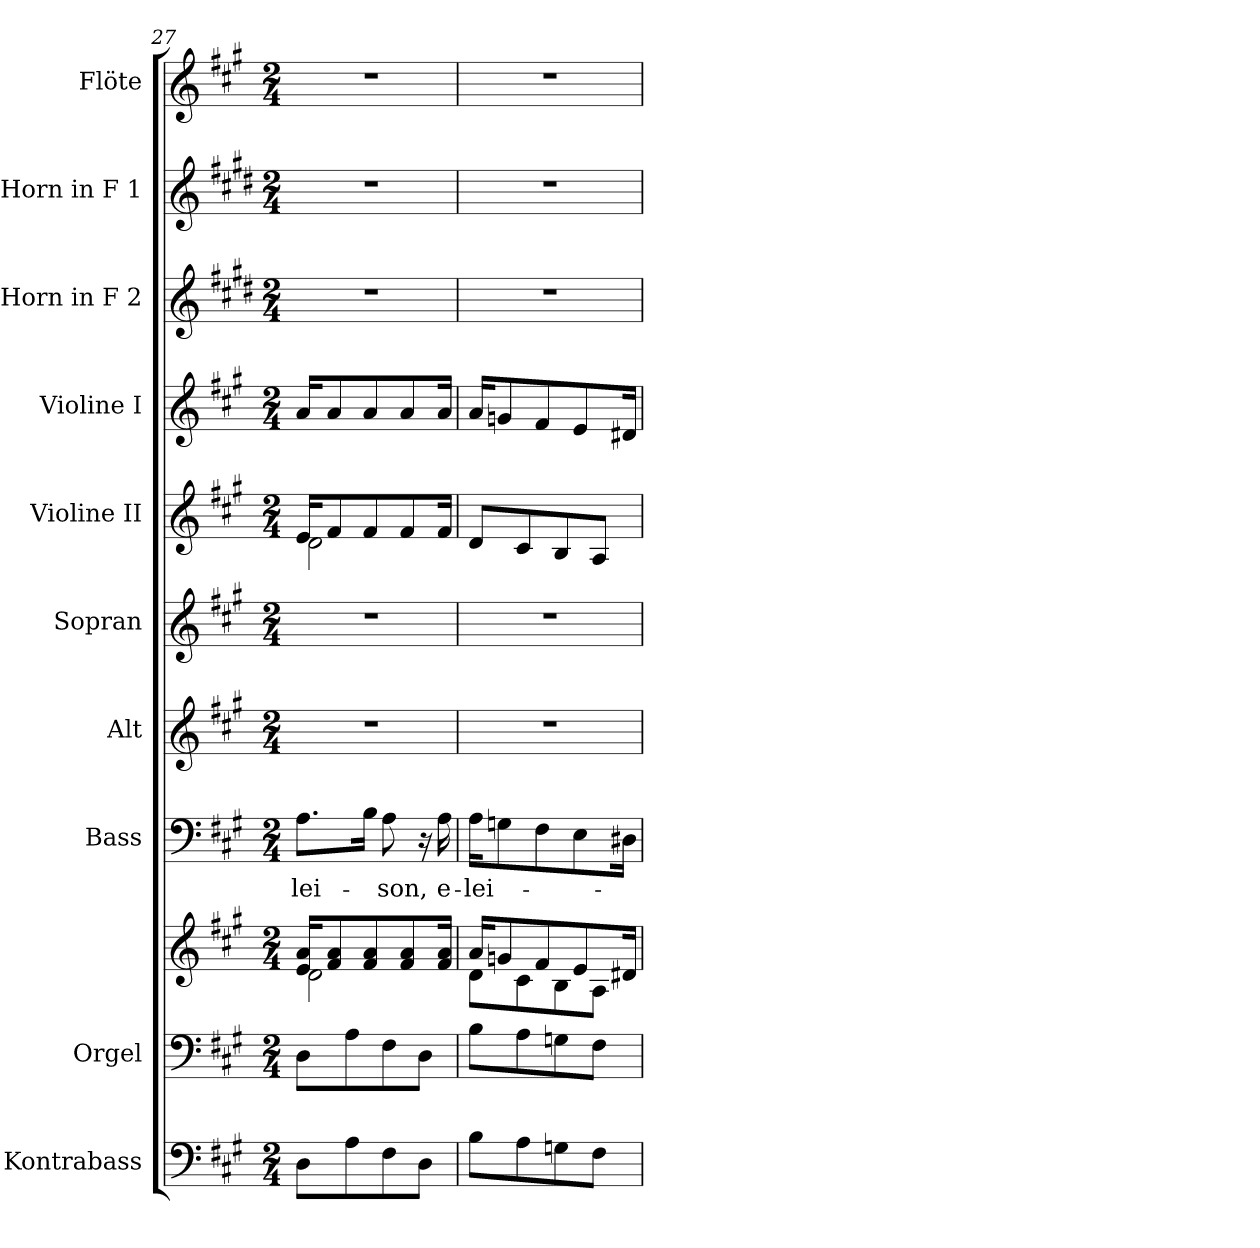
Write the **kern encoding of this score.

**kern	**kern	**kern	**kern	**text	**kern	**kern	**kern	**kern	**kern	**kern	**kern
*part10	*part9	*part9	*part8	*part8	*part7	*part6	*part5	*part4	*part3	*part2	*part1
*staff11	*staff10	*staff9	*staff8	*staff8	*staff7	*staff6	*staff5	*staff4	*staff3	*staff2	*staff1
*I"Kontrabass	*I"Orgel	*	*I"Bass	*	*I"Alt	*I"Sopran	*I"Violine II	*I"Violine I	*I"Horn in F 2	*I"Horn in F 1	*I"Flöte
*I'Kb.	*I'Org.	*	*I'B.	*	*I'A.	*I'S.	*I'Vl. II	*I'Vl. I	*	*	*I'Fl.
*clefF4	*clefF4	*clefG2	*clefF4	*	*clefG2	*clefG2	*clefG2	*clefG2	*clefG2	*clefG2	*clefG2
*ITrd7c12	*	*	*	*	*	*	*	*	*ITrd4c7	*ITrd4c7	*
*k[f#c#g#]	*k[f#c#g#]	*k[f#c#g#]	*k[f#c#g#]	*	*k[f#c#g#]	*k[f#c#g#]	*k[f#c#g#]	*k[f#c#g#]	*k[f#c#g#]	*k[f#c#g#]	*k[f#c#g#]
*A:	*A:	*A:	*A:	*	*A:	*A:	*A:	*A:	*A:	*A:	*A:
*M2/4	*M2/4	*M2/4	*M2/4	*	*M2/4	*M2/4	*M2/4	*M2/4	*M2/4	*M2/4	*M2/4
=27	=27	=27	=27	=27	=27	=27	=27	=27	=27	=27	=27
*	*	*^	*	*	*	*	*	*	*	*	*
!	!	!	!	!	!LO:LY:b	!	!	!	!	!	!	!
*	*	*	*	*	*	*	*	*^	*	*	*	*
8DD\L	8D\L	16e/ 16a/KL	2d\	8.A\L	-lei-	2r	2r	16e/KL	2d\	16a/KL	2r	2r	2r
.	.	8f#/ 8a/	.	.	.	.	.	8f#/	.	8a/	.	.	.
8AA\	8A\	.	.	.	.	.	.	.	.	.	.	.	.
.	.	8f#/ 8a/	.	16B\Jk	.	.	.	8f#/	.	8a/	.	.	.
!	!	!	!	!	!LO:LY:b	!	!	!	!	!	!	!	!
8FF#\	8F#\	.	.	8A\	-son,	.	.	.	.	.	.	.	.
.	.	8f#/ 8a/	.	.	.	.	.	8f#/	.	8a/	.	.	.
8DD\J	8D\J	.	.	16r	.	.	.	.	.	.	.	.	.
!	!	!	!	!	!LO:LY:b	!	!	!	!	!	!	!	!
.	.	16f#/ 16a/Jk	.	16A\	e-	.	.	16f#/Jk	.	16a/Jk	.	.	.
*	*	*	*	*	*	*	*	*v	*v	*	*	*	*
!!LO:PB:g=z
=28	=28	=28	=28	=28	=28	=28	=28	=28	=28	=28	=28	=28
!	!	!	!	!	!LO:LY:b	!	!	!	!	!	!	!
8BB\L	8B\L	16a/KL	8d\L	16A\KL	-lei-	2r	2r	8d/L	16a/KL	2r	2r	2r
.	.	8gn/	.	8Gn\	.	.	.	.	8gn/	.	.	.
8AA\	8A\	.	8c#\	.	.	.	.	8c#/	.	.	.	.
.	.	8f#/	.	8F#\	.	.	.	.	8f#/	.	.	.
8GGn\	8Gn\	.	8B\	.	.	.	.	8B/	.	.	.	.
.	.	8e/	.	8E\	.	.	.	.	8e/	.	.	.
8FF#\J	8F#\J	.	8A\J	.	.	.	.	8A/J	.	.	.	.
.	.	16d#X/Jk	.	16D#X\Jk	.	.	.	.	16d#X/Jk	.	.	.
*	*	*v	*v	*	*	*	*	*	*	*	*	*
=	=	=	=	=	=	=	=	=	=	=	=
*-	*-	*-	*-	*-	*-	*-	*-	*-	*-	*-	*-
